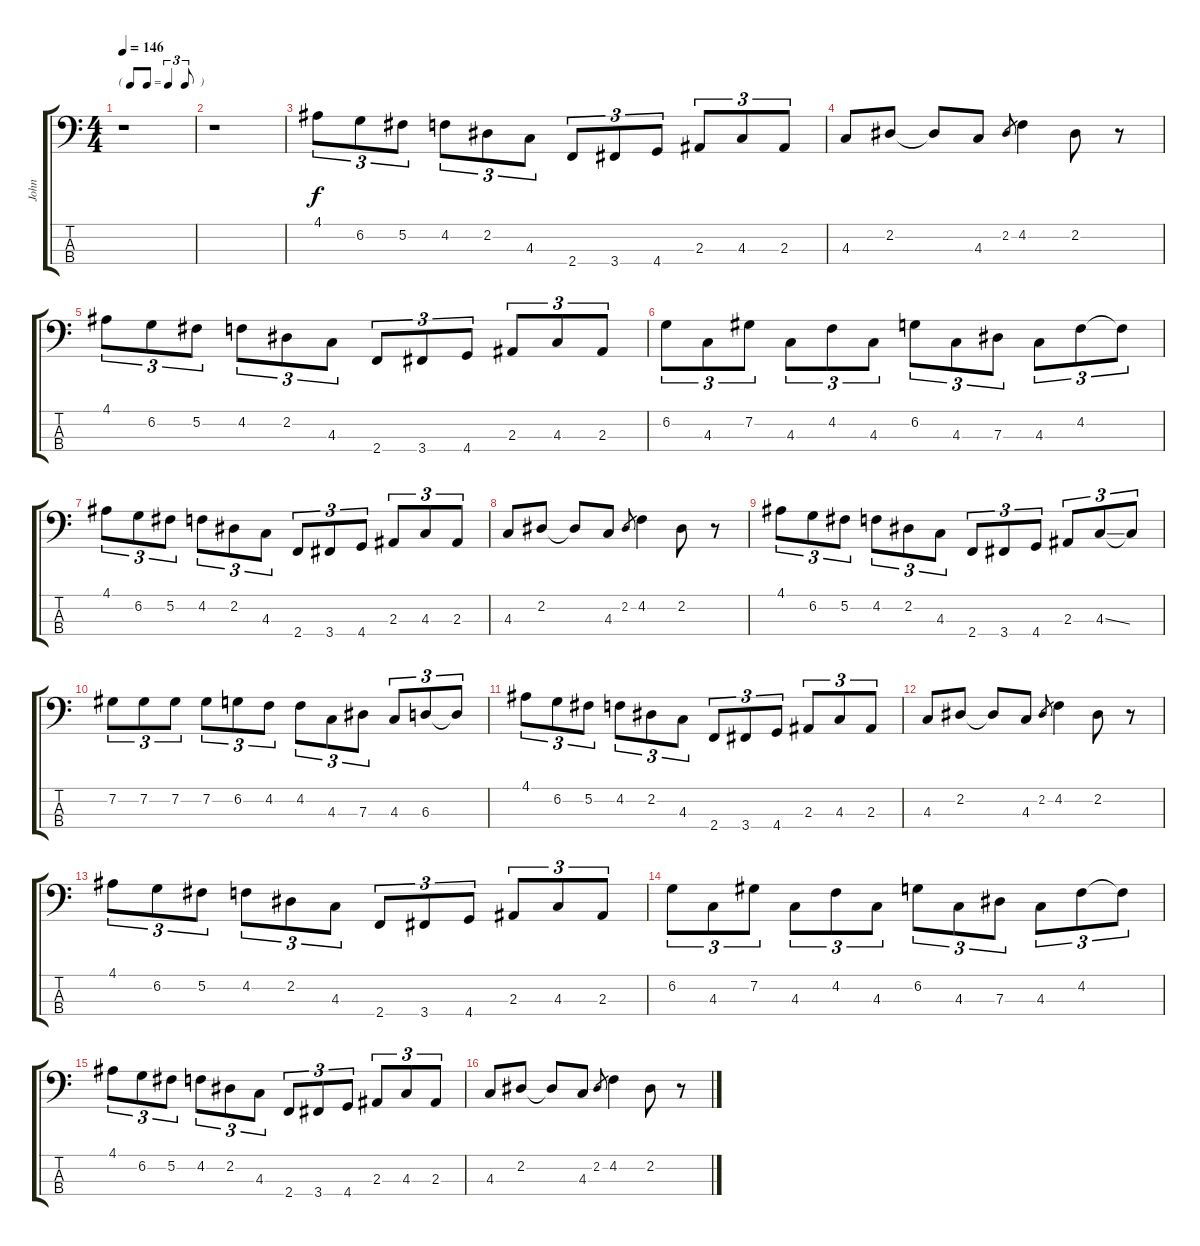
\track ("John" "John") {instrument electricbassfinger}
\staff {score tabs}
\tuning (Gb2 Db2 Ab1 Eb1) {hide}
\ts (4 4)
\tf triplet8th
\tempo 146
\clef f4
\ks c
r.1{dy f instrument electricbassfinger} |
r.1 |
4.1.8{tu (3 2)} 6.2.8{tu (3 2)} 5.2.8{tu (3 2)} 4.2.8{tu (3 2)} 2.2.8{tu (3 2)} 4.3.8{tu (3 2)} 2.4.8{tu (3 2)} 3.4.8{tu (3 2)} 4.4.8{tu (3 2)} 2.3.8{tu (3 2)} 4.3.8{tu (3 2)} 2.3.8{tu (3 2)} |
4.3.8 2.2.8 2.2{t}.8 4.3.8 2.2.8{gr} 4.2.4 2.2.8 r.8 |
4.1.8{tu (3 2)} 6.2.8{tu (3 2)} 5.2.8{tu (3 2)} 4.2.8{tu (3 2)} 2.2.8{tu (3 2)} 4.3.8{tu (3 2)} 2.4.8{tu (3 2)} 3.4.8{tu (3 2)} 4.4.8{tu (3 2)} 2.3.8{tu (3 2)} 4.3.8{tu (3 2)} 2.3.8{tu (3 2)} |
6.2.8{tu (3 2)} 4.3.8{tu (3 2)} 7.2.8{tu (3 2)} 4.3.8{tu (3 2)} 4.2.8{tu (3 2)} 4.3.8{tu (3 2)} 6.2.8{tu (3 2)} 4.3.8{tu (3 2)} 7.3.8{tu (3 2)} 4.3.8{tu (3 2)} 4.2.8{tu (3 2)} 4.2{t}.8{tu (3 2)} |
4.1.8{tu (3 2)} 6.2.8{tu (3 2)} 5.2.8{tu (3 2)} 4.2.8{tu (3 2)} 2.2.8{tu (3 2)} 4.3.8{tu (3 2)} 2.4.8{tu (3 2)} 3.4.8{tu (3 2)} 4.4.8{tu (3 2)} 2.3.8{tu (3 2)} 4.3.8{tu (3 2)} 2.3.8{tu (3 2)} |
4.3.8 2.2.8 2.2{t}.8 4.3.8 2.2.8{gr} 4.2.4 2.2.8 r.8 |
4.1.8{tu (3 2)} 6.2.8{tu (3 2)} 5.2.8{tu (3 2)} 4.2.8{tu (3 2)} 2.2.8{tu (3 2)} 4.3.8{tu (3 2)} 2.4.8{tu (3 2)} 3.4.8{tu (3 2)} 4.4.8{tu (3 2)} 2.3.8{tu (3 2)} 4.3{ss}.8{tu (3 2)} 4.3{t}.8{tu (3 2)} |
7.2.8{tu (3 2)} 7.2.8{tu (3 2)} 7.2.8{tu (3 2)} 7.2.8{tu (3 2)} 6.2.8{tu (3 2)} 4.2.8{tu (3 2)} 4.2.8{tu (3 2)} 4.3.8{tu (3 2)} 7.3.8{tu (3 2)} 4.3.8{tu (3 2)} 6.3.8{tu (3 2)} 6.3{t}.8{tu (3 2)} |
4.1.8{tu (3 2)} 6.2.8{tu (3 2)} 5.2.8{tu (3 2)} 4.2.8{tu (3 2)} 2.2.8{tu (3 2)} 4.3.8{tu (3 2)} 2.4.8{tu (3 2)} 3.4.8{tu (3 2)} 4.4.8{tu (3 2)} 2.3.8{tu (3 2)} 4.3.8{tu (3 2)} 2.3.8{tu (3 2)} |
4.3.8 2.2.8 2.2{t}.8 4.3.8 2.2.8{gr} 4.2.4 2.2.8 r.8 |
4.1.8{tu (3 2)} 6.2.8{tu (3 2)} 5.2.8{tu (3 2)} 4.2.8{tu (3 2)} 2.2.8{tu (3 2)} 4.3.8{tu (3 2)} 2.4.8{tu (3 2)} 3.4.8{tu (3 2)} 4.4.8{tu (3 2)} 2.3.8{tu (3 2)} 4.3.8{tu (3 2)} 2.3.8{tu (3 2)} |
6.2.8{tu (3 2)} 4.3.8{tu (3 2)} 7.2.8{tu (3 2)} 4.3.8{tu (3 2)} 4.2.8{tu (3 2)} 4.3.8{tu (3 2)} 6.2.8{tu (3 2)} 4.3.8{tu (3 2)} 7.3.8{tu (3 2)} 4.3.8{tu (3 2)} 4.2.8{tu (3 2)} 4.2{t}.8{tu (3 2)} |
4.1.8{tu (3 2)} 6.2.8{tu (3 2)} 5.2.8{tu (3 2)} 4.2.8{tu (3 2)} 2.2.8{tu (3 2)} 4.3.8{tu (3 2)} 2.4.8{tu (3 2)} 3.4.8{tu (3 2)} 4.4.8{tu (3 2)} 2.3.8{tu (3 2)} 4.3.8{tu (3 2)} 2.3.8{tu (3 2)} |
4.3.8 2.2.8 2.2{t}.8 4.3.8 2.2.8{gr} 4.2.4 2.2.8 r.8
